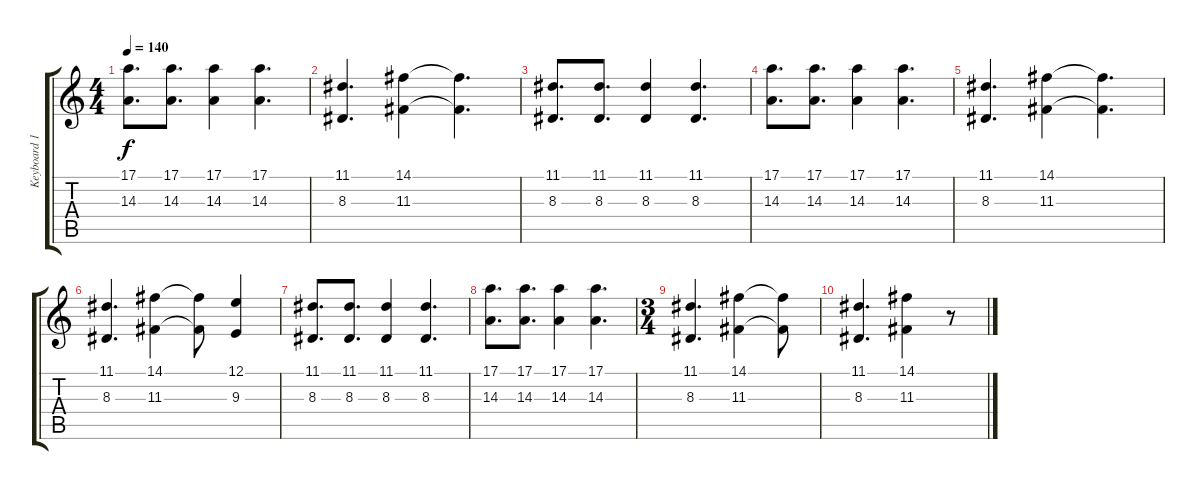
\track ("Keyboard 1" "Keyboard 1") {instrument pad3polysynth}
\staff {score tabs}
\tuning (E4 B3 G3 D3 A2 E2) {hide}
\ts (4 4)
\tempo 140
\clef g2
\ks c
(17.1 14.3).8{d dy f} (17.1 14.3).8{d} (17.1 14.3).4 (17.1 14.3).4{d} |
(11.1 8.3).4{d} (14.1 11.3).4 (14.1{t} 11.3{t}).4{d} |
(11.1 8.3).8{d volume 8} (11.1 8.3).8{d} (11.1 8.3).4 (11.1 8.3).4{d} |
(17.1 14.3).8{d} (17.1 14.3).8{d} (17.1 14.3).4 (17.1 14.3).4{d} |
(11.1 8.3).4{d} (14.1 11.3).4 (14.1{t} 11.3{t}).4{d} |
(11.1 8.3).4{d} (14.1 11.3).4 (14.1{t} 11.3{t}).8 (12.1 9.3).4 |
(11.1 8.3).8{d volume 8} (11.1 8.3).8{d} (11.1 8.3).4 (11.1 8.3).4{d} |
(17.1 14.3).8{d} (17.1 14.3).8{d} (17.1 14.3).4 (17.1 14.3).4{d} |
\ts (3 4)
(11.1 8.3).4{d} (14.1 11.3).4 (14.1{t} 11.3{t}).8 |
(11.1 8.3).4{d} (14.1 11.3).4 r.8
